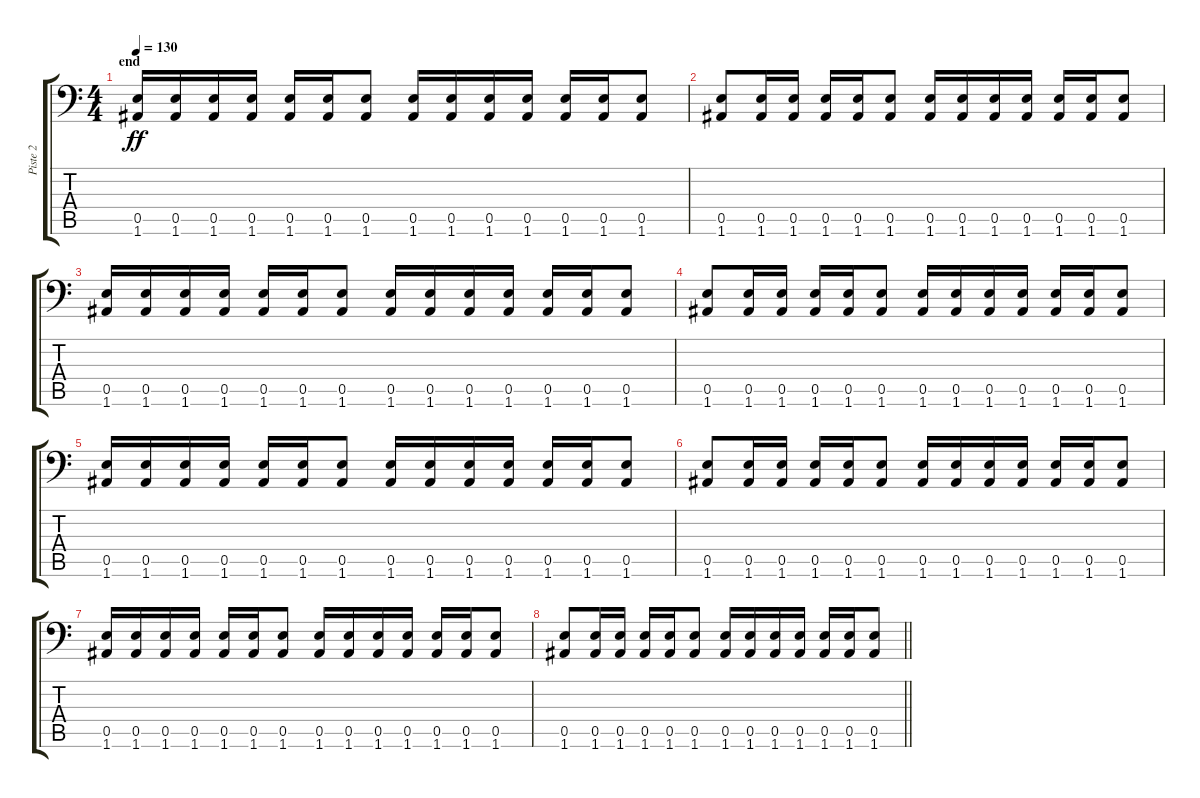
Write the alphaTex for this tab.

\track ("Piste 2" "Piste 2") {instrument distortionguitar}
\staff {score tabs}
\tuning (B3 Gb3 D3 A2 E2 A1) {hide}
\ts (4 4)
\section ("" "end")
\tempo 130
\clef f4
\ks c
(0.5 1.6).16{dy ff} (0.5 1.6).16 (0.5 1.6).16 (0.5 1.6).16 (0.5 1.6).16 (0.5 1.6).16 (0.5 1.6).8 (0.5 1.6).16 (0.5 1.6).16 (0.5 1.6).16 (0.5 1.6).16 (0.5 1.6).16 (0.5 1.6).16 (0.5 1.6).8 |
(0.5 1.6).8 (0.5 1.6).16 (0.5 1.6).16 (0.5 1.6).16 (0.5 1.6).16 (0.5 1.6).8 (0.5 1.6).16 (0.5 1.6).16 (0.5 1.6).16 (0.5 1.6).16 (0.5 1.6).16 (0.5 1.6).16 (0.5 1.6).8 |
(0.5 1.6).16 (0.5 1.6).16 (0.5 1.6).16 (0.5 1.6).16 (0.5 1.6).16 (0.5 1.6).16 (0.5 1.6).8 (0.5 1.6).16 (0.5 1.6).16 (0.5 1.6).16 (0.5 1.6).16 (0.5 1.6).16 (0.5 1.6).16 (0.5 1.6).8 |
(0.5 1.6).8 (0.5 1.6).16 (0.5 1.6).16 (0.5 1.6).16 (0.5 1.6).16 (0.5 1.6).8 (0.5 1.6).16 (0.5 1.6).16 (0.5 1.6).16 (0.5 1.6).16 (0.5 1.6).16 (0.5 1.6).16 (0.5 1.6).8 |
(0.5 1.6).16 (0.5 1.6).16 (0.5 1.6).16 (0.5 1.6).16 (0.5 1.6).16 (0.5 1.6).16 (0.5 1.6).8 (0.5 1.6).16 (0.5 1.6).16 (0.5 1.6).16 (0.5 1.6).16 (0.5 1.6).16 (0.5 1.6).16 (0.5 1.6).8 |
(0.5 1.6).8 (0.5 1.6).16 (0.5 1.6).16 (0.5 1.6).16 (0.5 1.6).16 (0.5 1.6).8 (0.5 1.6).16 (0.5 1.6).16 (0.5 1.6).16 (0.5 1.6).16 (0.5 1.6).16 (0.5 1.6).16 (0.5 1.6).8 |
(0.5 1.6).16 (0.5 1.6).16 (0.5 1.6).16 (0.5 1.6).16 (0.5 1.6).16 (0.5 1.6).16 (0.5 1.6).8 (0.5 1.6).16 (0.5 1.6).16 (0.5 1.6).16 (0.5 1.6).16 (0.5 1.6).16 (0.5 1.6).16 (0.5 1.6).8 |
\barLineRight lightlight
(0.5 1.6).8 (0.5 1.6).16 (0.5 1.6).16 (0.5 1.6).16 (0.5 1.6).16 (0.5 1.6).8 (0.5 1.6).16 (0.5 1.6).16 (0.5 1.6).16 (0.5 1.6).16 (0.5 1.6).16 (0.5 1.6).16 (0.5 1.6).8
